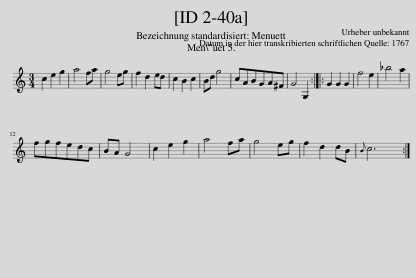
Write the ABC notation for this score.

X:1
L:1/8
M:3/4
I:linebreak $
K:C
V:1 treble
V:1
 c2 e2 g2 | a4 fa | g4 eg | f2 d2 ed | c2 B2 c2 | %5
 Bd g4 | cABGA^F | G4 G,2 :: G2 G2 G2 | f4 e2 | %10
 _b4 a2 |$ fgfedc | BA G4 | c2 e2 g2 | a4 fa | %15
 g4 eg | f2 d2 dB |{B} c6 :| %18
